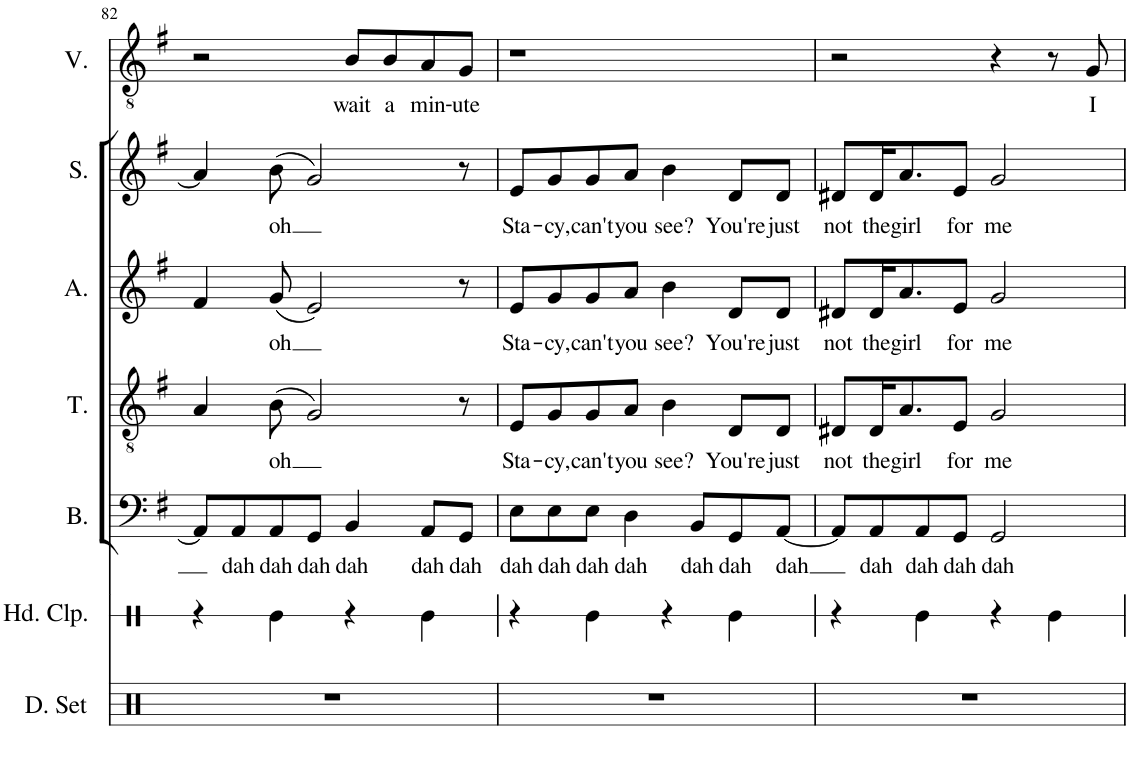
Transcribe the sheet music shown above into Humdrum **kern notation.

**kern	**kern	**kern	**text	**kern	**text	**kern	**text	**kern	**text	**kern	**text
*part7	*part6	*part5	*part5	*part4	*part4	*part3	*part3	*part2	*part2	*part1	*part1
*staff7	*staff6	*staff5	*staff5	*staff4	*staff4	*staff3	*staff3	*staff2	*staff2	*staff1	*staff1
*I"Drumset	*I"Hand Clap	*I"Bass	*	*I"Tenor	*	*I"Alto	*	*I"Soprano	*	*I"Voice	*
*I'D. Set	*I'Hd. Clp.	*I'B.	*	*I'T.	*	*I'A.	*	*I'S.	*	*I'V.	*
!!LO:PB:g=z
*clefX	*clefX	*clefF4	*	*clefGv2	*	*clefG2	*	*clefG2	*	*clefGv2	*
*k[]	*k[]	*k[f#]	*	*k[f#]	*	*k[f#]	*	*k[f#]	*	*k[f#]	*
*M4/4	*M4/4	*M4/4	*	*M4/4	*	*M4/4	*	*M4/4	*	*M4/4	*
=82	=82	=82	=82	=82	=82	=82	=82	=82	=82	=82	=82
1r	4r	8AA/L]	.	4A/	.	4f#/	.	4a/]	.	2r	.
!	!	!	!LO:LY:b	!	!	!	!	!	!	!	!
.	.	8AA/	dah	.	.	.	.	.	.	.	.
!	!	!	!LO:LY:b	!	!LO:LY:b	!	!LO:LY:b	!	!LO:LY:b	!	!
.	4Re\	8AA/	dah	(8B\	oh	(8g/	oh	(8b\	oh	.	.
!	!	!	!LO:LY:b	!	!	!	!	!	!	!	!
.	.	8GG/J	dah	2G/)	.	2e/)	.	2g/)	.	.	.
!	!	!	!LO:LY:b	!	!	!	!	!	!	!	!LO:LY:b
.	4r	4BB/	dah	.	.	.	.	.	.	8B/L	wait
!	!	!	!	!	!	!	!	!	!	!	!LO:LY:b
.	.	.	.	.	.	.	.	.	.	8B/	a
!	!	!	!LO:LY:b	!	!	!	!	!	!	!	!LO:LY:b
.	4Re\	8AA/L	dah	.	.	.	.	.	.	8A/	min-
!	!	!	!LO:LY:b	!	!	!	!	!	!	!	!LO:LY:b
.	.	8GG/J	dah	8r	.	8r	.	8r	.	8G/J	-ute
=83	=83	=83	=83	=83	=83	=83	=83	=83	=83	=83	=83
!	!	!	!LO:LY:b	!	!LO:LY:b	!	!LO:LY:b	!	!LO:LY:b	!	!
1r	4r	8E\L	dah	8E/L	Sta-	8e/L	Sta-	8e/L	Sta-	1r	.
!	!	!	!LO:LY:b	!	!LO:LY:b	!	!LO:LY:b	!	!LO:LY:b	!	!
.	.	8E\	dah	8G/	-cy,	8g/	-cy,	8g/	-cy,	.	.
!	!	!	!LO:LY:b	!	!LO:LY:b	!	!LO:LY:b	!	!LO:LY:b	!	!
.	4Re\	8E\J	dah	8G/	can't	8g/	can't	8g/	can't	.	.
!	!	!	!LO:LY:b	!	!LO:LY:b	!	!LO:LY:b	!	!LO:LY:b	!	!
.	.	4D\	dah	8A/J	you	8a/J	you	8a/J	you	.	.
!	!	!	!	!	!LO:LY:b	!	!LO:LY:b	!	!LO:LY:b	!	!
.	4r	.	.	4B\	see?	4b\	see?	4b\	see?	.	.
!	!	!	!LO:LY:b	!	!	!	!	!	!	!	!
.	.	8BB/L	dah	.	.	.	.	.	.	.	.
!	!	!	!LO:LY:b	!	!LO:LY:b	!	!LO:LY:b	!	!LO:LY:b	!	!
.	4Re\	8GG/	dah	8D/L	You're	8d/L	You're	8d/L	You're	.	.
!	!	!	!LO:LY:b	!	!LO:LY:b	!	!LO:LY:b	!	!LO:LY:b	!	!
.	.	[8AA/J	dah	8D/J	just	8d/J	just	8d/J	just	.	.
=84	=84	=84	=84	=84	=84	=84	=84	=84	=84	=84	=84
!	!	!	!	!	!LO:LY:b	!	!LO:LY:b	!	!LO:LY:b	!	!
1r	4r	8AA/L]	.	8D#X/L	not	8d#X/L	not	8d#X/L	not	2r	.
!	!	!	!LO:LY:b	!	!LO:LY:b	!	!LO:LY:b	!	!LO:LY:b	!	!
.	.	8AA/	dah	16D#/K	the	16d#/K	the	16d#/K	the	.	.
!	!	!	!	!	!LO:LY:b	!	!LO:LY:b	!	!LO:LY:b	!	!
.	.	.	.	8.A/	girl	8.a/	girl	8.a/	girl	.	.
!	!	!	!LO:LY:b	!	!	!	!	!	!	!	!
.	4Re\	8AA/	dah	.	.	.	.	.	.	.	.
!	!	!	!LO:LY:b	!	!LO:LY:b	!	!LO:LY:b	!	!LO:LY:b	!	!
.	.	8GG/J	dah	8E/J	for	8e/J	for	8e/J	for	.	.
!	!	!	!LO:LY:b	!	!LO:LY:b	!	!LO:LY:b	!	!LO:LY:b	!	!
.	4r	2GG/	dah	2G/	me	2g/	me	2g/	me	4r	.
.	4Re\	.	.	.	.	.	.	.	.	8r	.
!	!	!	!	!	!	!	!	!	!	!	!LO:LY:b
.	.	.	.	.	.	.	.	.	.	8G/	I
=	=	=	=	=	=	=	=	=	=	=	=
*-	*-	*-	*-	*-	*-	*-	*-	*-	*-	*-	*-
